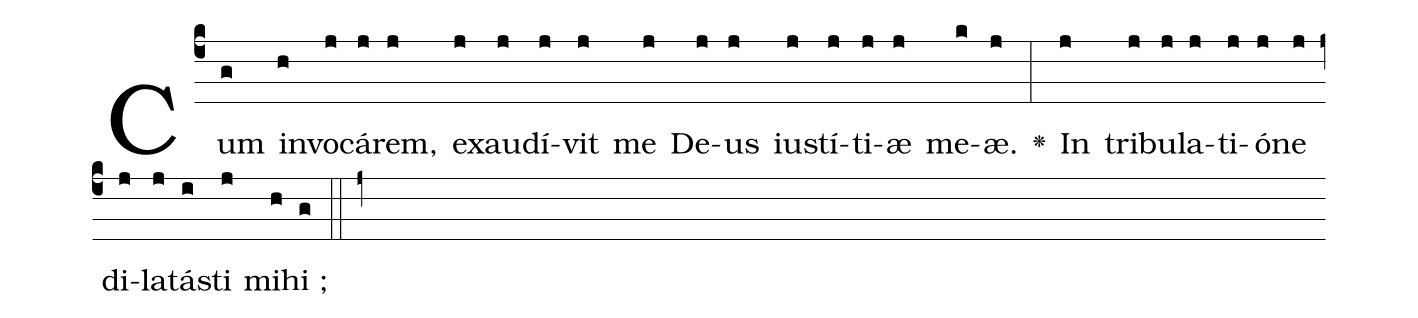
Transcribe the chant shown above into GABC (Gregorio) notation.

%%
(c4)Cum(g) in(h)vo(j)cá(j)rem,(j) ex(j)au(j)dí(j)vit(j) me(j) De(j)us(j) iu(j)stí(j)ti(j)æ(j) me(k)æ.(j) <v>\greheightstar</v>(:) In(j) tri(j)bu(j)la(j)ti(j)ó(j)ne(j) di(j)la(j)tá(i)sti(j) mi(h)hi ;(g) (::j+)
